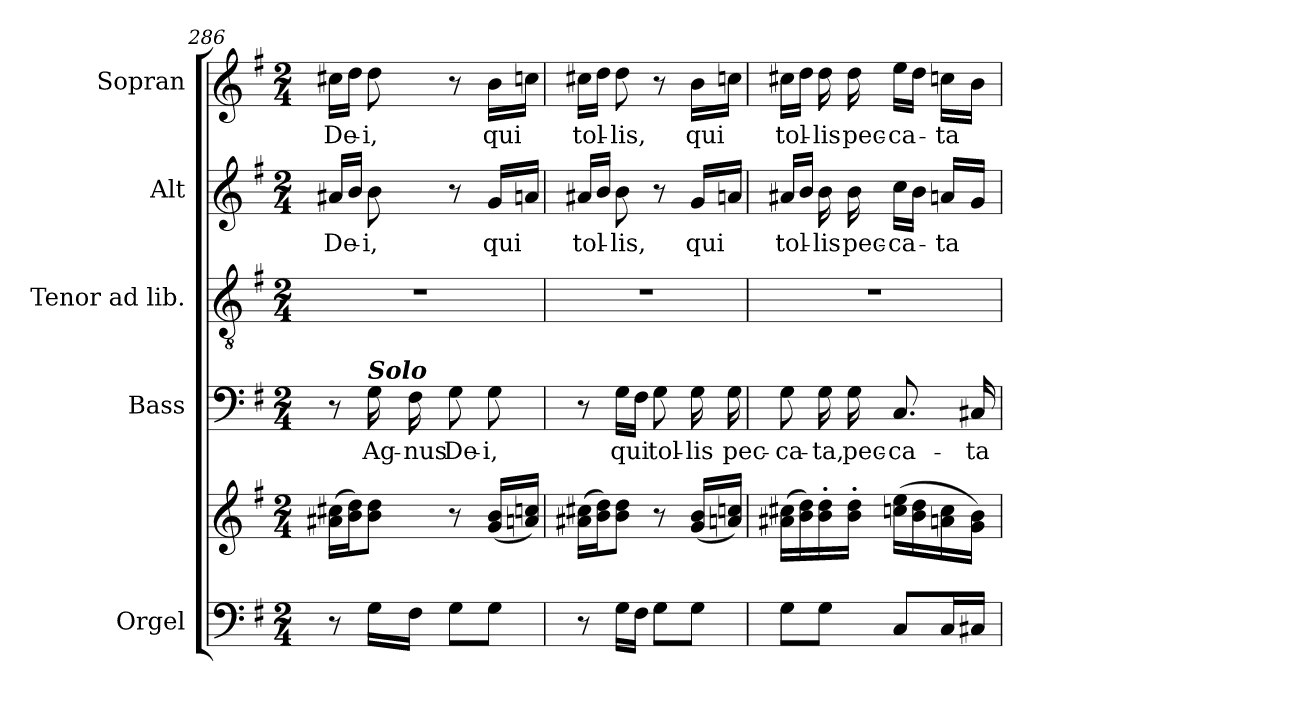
**kern	**kern	**kern	**text	**kern	**kern	**text	**kern	**text
*part5	*part5	*part4	*part4	*part3	*part2	*part2	*part1	*part1
*staff6	*staff5	*staff4	*staff4	*staff3	*staff2	*staff2	*staff1	*staff1
*I"Orgel	*	*I"Bass	*	*I"Tenor ad lib.	*I"Alt	*	*I"Sopran	*
*I'Org.	*	*I'B.	*	*I'T.	*I'A.	*	*I'S.	*
*clefF4	*clefG2	*clefF4	*	*clefGv2	*clefG2	*	*clefG2	*
*k[f#]	*k[f#]	*k[f#]	*	*k[f#]	*k[f#]	*	*k[f#]	*
*G:	*G:	*G:	*	*G:	*G:	*	*G:	*
*M2/4	*M2/4	*M2/4	*	*M2/4	*M2/4	*	*M2/4	*
=286	=286	=286	=286	=286	=286	=286	=286	=286
!	!	!	!	!	!	!LO:LY:b	!	!LO:LY:b
8r	(>16a#X\ 16cc#X\LL	8r	.	2r	16a#X/LL	De-	16cc#X\LL	De-
.	16b\ 16dd\J)	.	.	.	16b/JJ	.	16dd\JJ	.
!	!	!LO:TX:a:Bi:t=Solo	!	!	!	!	!	!
!	!	!	!LO:LY:b	!	!	!LO:LY:b	!	!LO:LY:b
16G\LL	8b\ 8dd\J	16G\	Ag-	.	8b\	-i,	8dd\	-i,
!	!	!	!LO:LY:b	!	!	!	!	!
16F#\JJ	.	16F#\	-nus	.	.	.	.	.
!	!	!	!LO:LY:b	!	!	!	!	!
8G\L	8r	8G\	De-	.	8r	.	8r	.
!	!	!	!LO:LY:b	!	!	!LO:LY:b	!	!LO:LY:b
8G\J	(<16g/ 16b/LL	8G\	-i,	.	16g/LL	qui	16b\LL	qui
.	16an/ 16ccn/JJ)	.	.	.	16an/JJ	.	16ccn\JJ	.
=287	=287	=287	=287	=287	=287	=287	=287	=287
!	!	!	!	!	!	!LO:LY:b	!	!LO:LY:b
8r	(>16a#X\ 16cc#X\LL	8r	.	2r	16a#X/LL	tol-	16cc#X\LL	tol-
.	16b\ 16dd\J)	.	.	.	16b/JJ	.	16dd\JJ	.
!	!	!	!LO:LY:b	!	!	!LO:LY:b	!	!LO:LY:b
16G\LL	8b\ 8dd\J	16G\LL	qui	.	8b\	-lis,	8dd\	-lis,
16F#\JJ	.	16F#\JJ	.	.	.	.	.	.
!	!	!	!LO:LY:b	!	!	!	!	!
8G\L	8r	8G\	tol-	.	8r	.	8r	.
!	!	!	!LO:LY:b	!	!	!LO:LY:b	!	!LO:LY:b
8G\J	(<16g/ 16b/LL	16G\	-lis	.	16g/LL	qui	16b\LL	qui
!	!	!	!LO:LY:b	!	!	!	!	!
.	16an/ 16ccn/JJ)	16G\	pec-	.	16an/JJ	.	16ccn\JJ	.
=288	=288	=288	=288	=288	=288	=288	=288	=288
!	!	!	!LO:LY:b	!	!	!LO:LY:b	!	!LO:LY:b
8G\L	(>16a#X\ 16cc#X\LL	8G\	-ca-	2r	16a#X/LL	tol-	16cc#X\LL	tol-
.	16b\ 16dd\)	.	.	.	16b/JJ	.	16dd\JJ	.
!	!	!	!LO:LY:b	!	!	!LO:LY:b	!	!LO:LY:b
8G\J	16b\'> 16dd\'>	16G\	-ta,	.	16b\	-lis	16dd\	-lis
!	!	!	!LO:LY:b	!	!	!LO:LY:b	!	!LO:LY:b
.	16b\'> 16dd\'>JJ	16G\	pec-	.	16b\	pec-	16dd\	pec-
!	!	!	!LO:LY:b	!	!	!LO:LY:b	!	!LO:LY:b
8C/L	(>16ccn\ 16ee\LL	8.C/	-ca-	.	16cc\LL	-ca-	16ee\LL	-ca-
.	16b\ 16dd\	.	.	.	16b\JJ	.	16dd\JJ	.
!	!	!	!	!	!	!LO:LY:b	!	!LO:LY:b
16C/L	16an\ 16cc\	.	.	.	16an/LL	-ta	16ccn\LL	-ta
!	!	!	!LO:LY:b	!	!	!	!	!
16C#X/JJ	16g\ 16b\JJ)	16C#X/	-ta	.	16g/JJ	.	16b\JJ	.
=	=	=	=	=	=	=	=	=
*-	*-	*-	*-	*-	*-	*-	*-	*-
